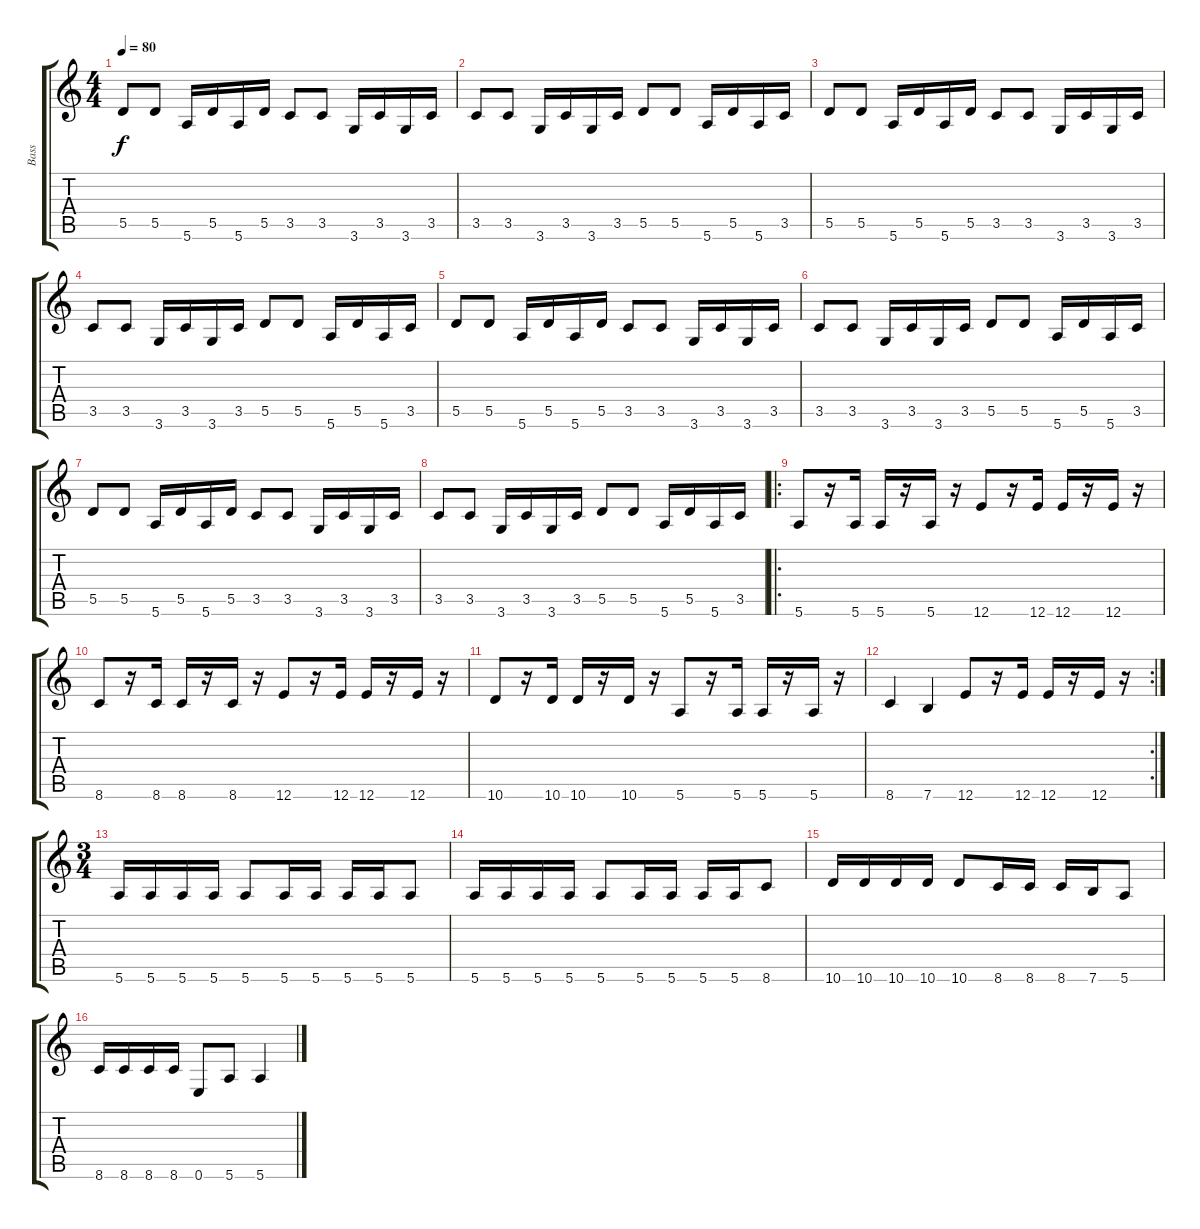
\track ("Bass" "Bass") {instrument electricbassfinger}
\staff {score tabs}
\tuning (E4 B3 G3 D3 A2 E2) {hide}
\ts (4 4)
\tempo 80
\clef g2
\ks c
5.5.8{dy f} 5.5.8 5.6.16 5.5.16 5.6.16 5.5.16 3.5.8 3.5.8 3.6.16 3.5.16 3.6.16 3.5.16 |
3.5.8 3.5.8 3.6.16 3.5.16 3.6.16 3.5.16 5.5.8 5.5.8 5.6.16 5.5.16 5.6.16 3.5.16 |
5.5.8 5.5.8 5.6.16 5.5.16 5.6.16 5.5.16 3.5.8 3.5.8 3.6.16 3.5.16 3.6.16 3.5.16 |
3.5.8 3.5.8 3.6.16 3.5.16 3.6.16 3.5.16 5.5.8 5.5.8 5.6.16 5.5.16 5.6.16 3.5.16 |
5.5.8 5.5.8 5.6.16 5.5.16 5.6.16 5.5.16 3.5.8 3.5.8 3.6.16 3.5.16 3.6.16 3.5.16 |
3.5.8 3.5.8 3.6.16 3.5.16 3.6.16 3.5.16 5.5.8 5.5.8 5.6.16 5.5.16 5.6.16 3.5.16 |
5.5.8 5.5.8 5.6.16 5.5.16 5.6.16 5.5.16 3.5.8 3.5.8 3.6.16 3.5.16 3.6.16 3.5.16 |
3.5.8 3.5.8 3.6.16 3.5.16 3.6.16 3.5.16 5.5.8 5.5.8 5.6.16 5.5.16 5.6.16 3.5.16 |
\ro
5.6.8 r.16 5.6.16 5.6.16 r.16 5.6.16 r.16 12.6.8 r.16 12.6.16 12.6.16 r.16 12.6.16 r.16 |
8.6.8 r.16 8.6.16 8.6.16 r.16 8.6.16 r.16 12.6.8 r.16 12.6.16 12.6.16 r.16 12.6.16 r.16 |
10.6.8 r.16 10.6.16 10.6.16 r.16 10.6.16 r.16 5.6.8 r.16 5.6.16 5.6.16 r.16 5.6.16 r.16 |
\rc 2
8.6.4 7.6.4 12.6.8 r.16 12.6.16 12.6.16 r.16 12.6.16 r.16 |
\ts (3 4)
5.6.16 5.6.16 5.6.16 5.6.16 5.6.8 5.6.16 5.6.16 5.6.16 5.6.16 5.6.8 |
5.6.16 5.6.16 5.6.16 5.6.16 5.6.8 5.6.16 5.6.16 5.6.16 5.6.16 8.6.8 |
10.6.16 10.6.16 10.6.16 10.6.16 10.6.8 8.6.16 8.6.16 8.6.16 7.6.16 5.6.8 |
8.6.16 8.6.16 8.6.16 8.6.16 0.6.8 5.6.8 5.6.4
